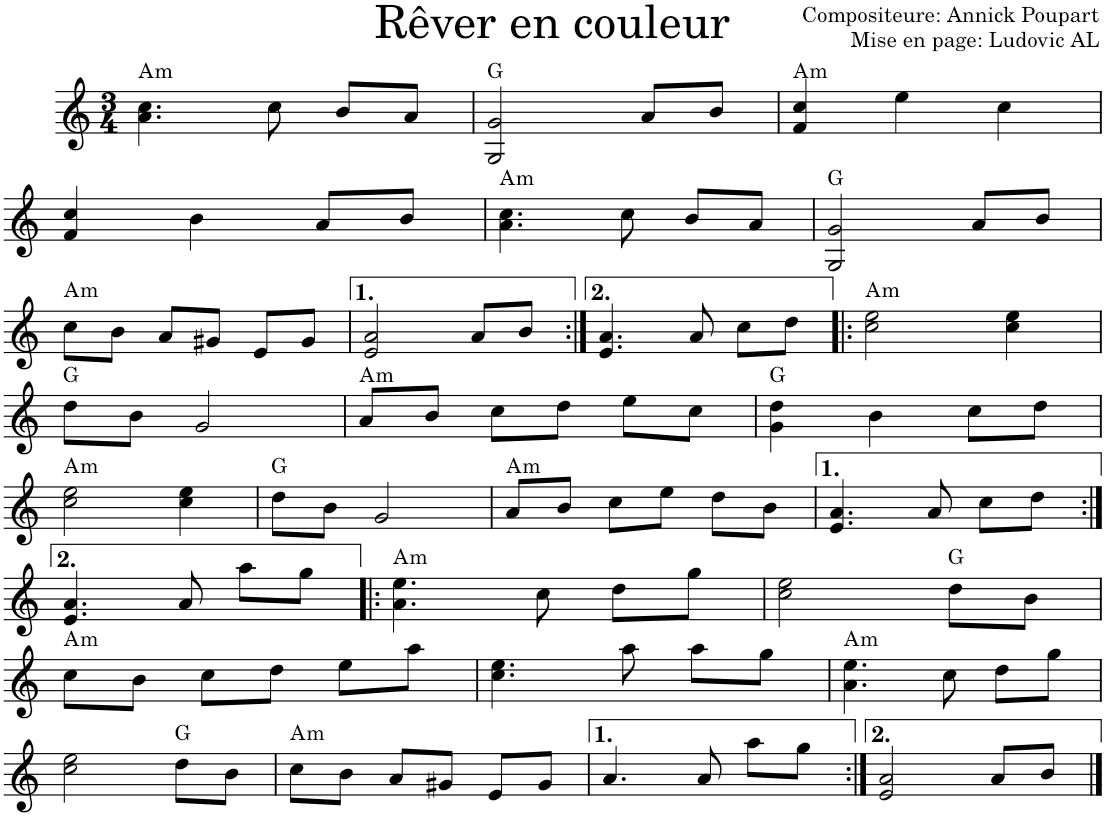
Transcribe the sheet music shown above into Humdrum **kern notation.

**kern	**harte
*part1	*part1
*staff1	*
*I"Violon	*
*I'Vln.	*
*clefG2	*
*k[]	*
*M3/4	*
=1	=1
!	!LO:H:kt=m
4.a\ 4.cc\	A:min
8cc\	.
8b/L	.
8a/J	.
=2	=2
2G/ 2g/	G:maj
8a/L	.
8b/J	.
=3	=3
!	!LO:H:kt=m
4f/ 4cc/	A:min
4ee\	.
4cc\	.
!!LO:LB:g=z
=4	=4
4f/ 4cc/	.
4b\	.
8a/L	.
8b/J	.
=5	=5
!	!LO:H:kt=m
4.a\ 4.cc\	A:min
8cc\	.
8b/L	.
8a/J	.
=6	=6
2G/ 2g/	G:maj
8a/L	.
8b/J	.
!!LO:LB:g=z
=7	=7
!	!LO:H:kt=m
8cc\L	A:min
8b\J	.
8a/L	.
8g#X/J	.
8e/L	.
8g#/J	.
=8	=8
2e/ 2a/	.
8a/L	.
8b/J	.
=9:|!	=9:|!
4.e/ 4.a/	.
8a/	.
8cc\L	.
8dd\J	.
=10!|:	=10!|:
!	!LO:H:kt=m
2cc\ 2ee\	A:min
4cc\ 4ee\	.
!!LO:LB:g=z
=11	=11
8dd\L	G:maj
8b\J	.
2g/	.
=12	=12
!	!LO:H:kt=m
8a/L	A:min
8b/J	.
8cc\L	.
8dd\J	.
8ee\L	.
8cc\J	.
=13	=13
4g\ 4dd\	G:maj
4b\	.
8cc\L	.
8dd\J	.
!!LO:LB:g=z
=14	=14
!	!LO:H:kt=m
2cc\ 2ee\	A:min
4cc\ 4ee\	.
=15	=15
8dd\L	G:maj
8b\J	.
2g/	.
=16	=16
!	!LO:H:kt=m
8a/L	A:min
8b/J	.
8cc\L	.
8ee\J	.
8dd\L	.
8b\J	.
=17	=17
4.e/ 4.a/	.
8a/	.
8cc\L	.
8dd\J	.
!!LO:LB:g=z
=18:|!	=18:|!
4.e/ 4.a/	.
8a/	.
8aa\L	.
8gg\J	.
=19!|:	=19!|:
!	!LO:H:kt=m
4.a\ 4.ee\	A:min
8cc\	.
8dd\L	.
8gg\J	.
=20	=20
2cc\ 2ee\	.
8dd\L	G:maj
8b\J	.
!!LO:LB:g=z
=21	=21
!	!LO:H:kt=m
8cc\L	A:min
8b\J	.
8cc\L	.
8dd\J	.
8ee\L	.
8aa\J	.
=22	=22
4.cc\ 4.ee\	.
8aa\	.
8aa\L	.
8gg\J	.
=23	=23
!	!LO:H:kt=m
4.a\ 4.ee\	A:min
8cc\	.
8dd\L	.
8gg\J	.
!!LO:LB:g=z
=24	=24
2cc\ 2ee\	.
8dd\L	G:maj
8b\J	.
=25	=25
!	!LO:H:kt=m
8cc\L	A:min
8b\J	.
8a/L	.
8g#X/J	.
8e/L	.
8g#/J	.
=26	=26
4.a/	.
8a/	.
8aa\L	.
8gg\J	.
=27:|!	=27:|!
2e/ 2a/	.
8a/L	.
8b/J	.
==	==
*-	*-
